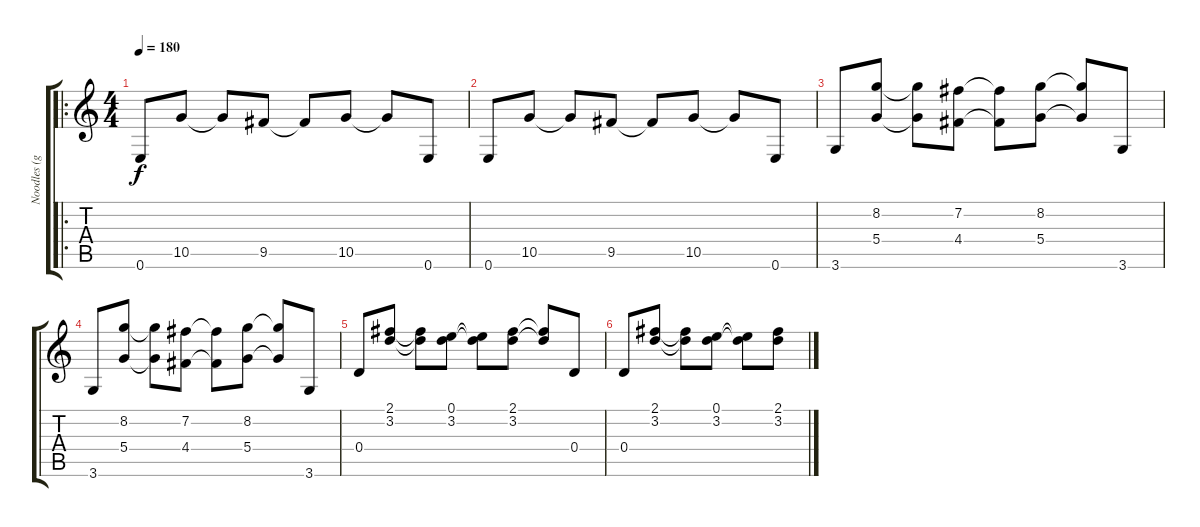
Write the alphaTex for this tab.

\track ("Noodles (guitar)" "Noodles (g") {instrument overdrivenguitar}
\staff {score tabs}
\tuning (E4 B3 G3 D3 A2 E2) {hide}
\ro
\ts (4 4)
\tempo 180
\clef g2
\ks c
0.6.8{dy f volume 8} 10.5.8 10.5{t}.8 9.5.8 9.5{t}.8 10.5.8 10.5{t}.8 0.6.8 |
0.6.8{volume 9} 10.5.8 10.5{t}.8 9.5.8 9.5{t}.8 10.5.8 10.5{t}.8 0.6.8 |
3.6.8{volume 10} (8.2 5.4).8 (8.2{t} 5.4{t}).8 (7.2 4.4).8 (7.2{t} 4.4{t}).8 (8.2 5.4).8 (8.2{t} 5.4{t}).8 3.6.8 |
3.6.8{volume 12} (8.2 5.4).8 (8.2{t} 5.4{t}).8 (7.2 4.4).8 (7.2{t} 4.4{t}).8 (8.2 5.4).8 (8.2{t} 5.4{t}).8 3.6.8 |
0.4.8{volume 13} (2.1 3.2).8 (2.1{t} 3.2{t}).8 (0.1 3.2).8 (0.1{t} 3.2{t}).8 (2.1 3.2).8 (2.1{t} 3.2{t}).8 0.4.8 |
0.4.8 (2.1 3.2).8 (2.1{t} 3.2{t}).8 (0.1 3.2).8 (0.1{t} 3.2{t}).8 (2.1 3.2).8
